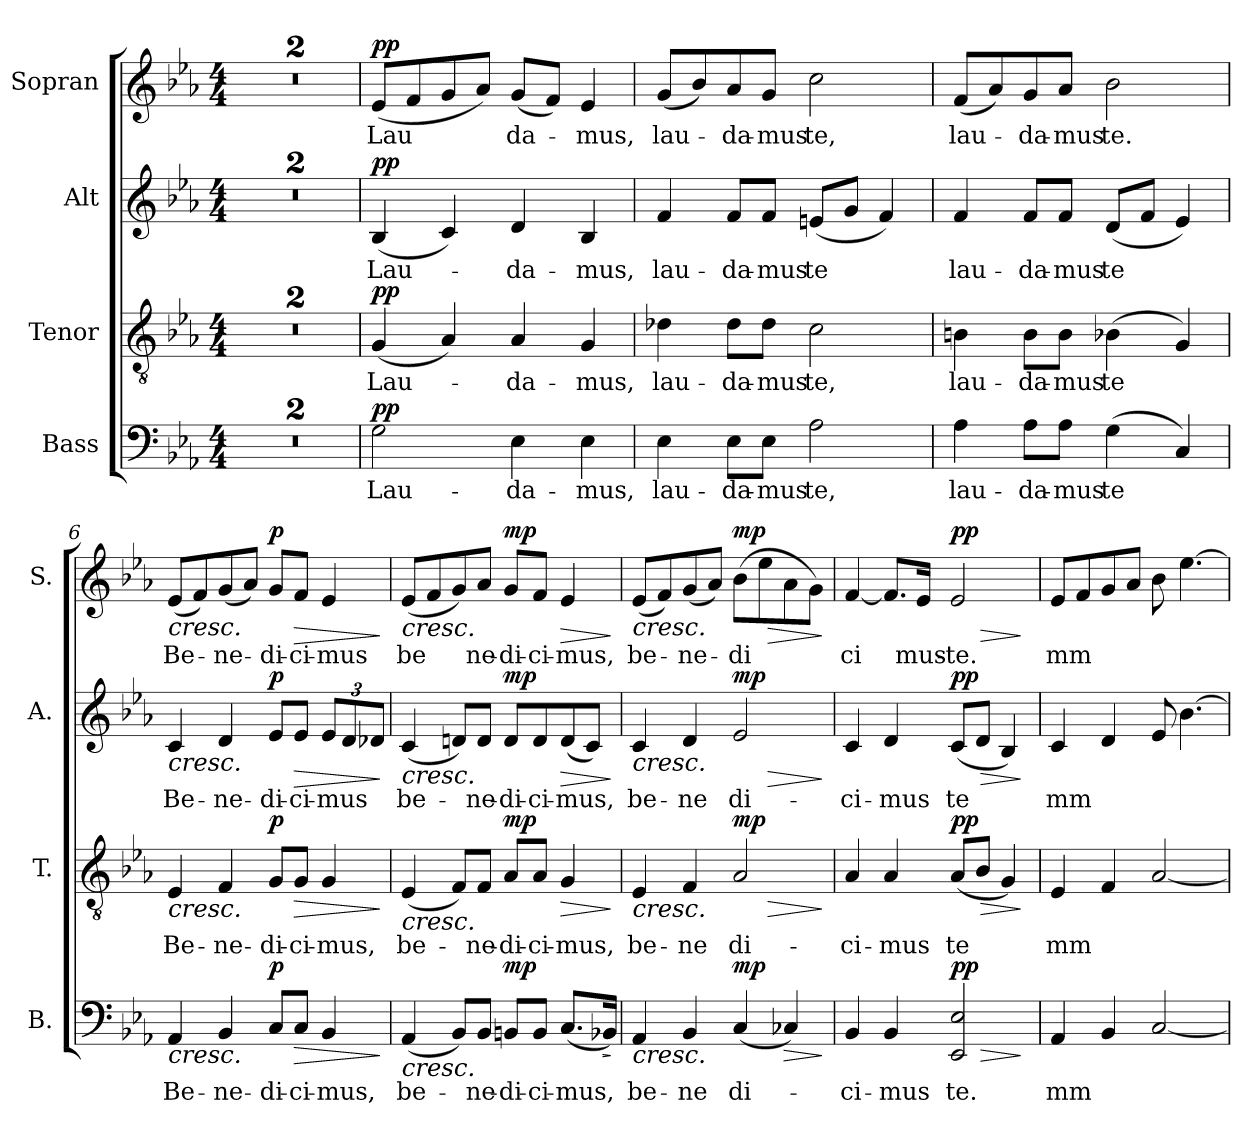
**kern	**text	**dynam	**kern	**text	**dynam	**kern	**text	**dynam	**kern	**text	**dynam
*part4	*part4	*part4	*part3	*part3	*part3	*part2	*part2	*part2	*part1	*part1	*part1
*staff4	*staff4	*staff4	*staff3	*staff3	*staff3	*staff2	*staff2	*staff2	*staff1	*staff1	*staff1
*I"Bass	*	*	*I"Tenor	*	*	*I"Alt	*	*	*I"Sopran	*	*
*I'B.	*	*	*I'T.	*	*	*I'A.	*	*	*I'S.	*	*
*clefF4	*	*	*clefGv2	*	*	*clefG2	*	*	*clefG2	*	*
*k[b-e-a-]	*	*	*k[b-e-a-]	*	*	*k[b-e-a-]	*	*	*k[b-e-a-]	*	*
*M4/4	*	*	*M4/4	*	*	*M4/4	*	*	*M4/4	*	*
=1	=1	=1	=1	=1	=1	=1	=1	=1	=1	=1	=1
1r	.	.	1r	.	.	1r	.	.	1r	.	.
=2	=2	=2	=2	=2	=2	=2	=2	=2	=2	=2	=2
1r	.	.	1r	.	.	1r	.	.	1r	.	.
=3	=3	=3	=3	=3	=3	=3	=3	=3	=3	=3	=3
*	*	*	*	*	*	*	*	*	*MM50	*	*
!	!LO:LY:b	!LO:DY:b	!	!LO:LY:b	!LO:DY:b	!	!LO:LY:b	!LO:DY:b	!	!LO:LY:b	!LO:DY:b
2G\	Lau-	pp	(<4G/	Lau-	pp	(<4B-/	Lau-	pp	(<8e-/L	Lau	pp
.	.	.	.	.	.	.	.	.	8f/	.	.
.	.	.	4A-/)	.	.	4c/)	.	.	8g/	.	.
.	.	.	.	.	.	.	.	.	8a-/J)	.	.
!	!LO:LY:b	!	!	!LO:LY:b	!	!	!LO:LY:b	!	!	!LO:LY:b	!
4E-\	-da-	.	4A-/	-da-	.	4d/	-da-	.	(<8g/L	-da-	.
.	.	.	.	.	.	.	.	.	8f/J)	.	.
!	!LO:LY:b	!	!	!LO:LY:b	!	!	!LO:LY:b	!	!	!LO:LY:b	!
4E-\	-mus,	.	4G/	-mus,	.	4B-/	-mus,	.	4e-/	-mus,	.
=4	=4	=4	=4	=4	=4	=4	=4	=4	=4	=4	=4
!	!LO:LY:b	!	!	!LO:LY:b	!	!	!LO:LY:b	!	!	!LO:LY:b	!
4E-\	lau-	.	4d-X\	lau-	.	4f/	lau-	.	(<8g/L	lau-	.
.	.	.	.	.	.	.	.	.	8b-/)	.	.
!	!LO:LY:b	!	!	!LO:LY:b	!	!	!LO:LY:b	!	!	!LO:LY:b	!
8E-\L	-da-	.	8d-\L	-da-	.	8f/L	-da-	.	8a-/	-da-	.
!	!LO:LY:b	!	!	!LO:LY:b	!	!	!LO:LY:b	!	!	!LO:LY:b	!
8E-\J	-mus	.	8d-\J	-mus	.	8f/J	-mus	.	8g/J	-mus	.
!	!LO:LY:b	!	!	!LO:LY:b	!	!	!LO:LY:b	!	!	!LO:LY:b	!
2A-\	te,	.	2c\	te,	.	(<8en/L	te	.	2cc\	te,	.
.	.	.	.	.	.	8g/J	.	.	.	.	.
.	.	.	.	.	.	4f/)	.	.	.	.	.
!!LO:LB:g=z
=5	=5	=5	=5	=5	=5	=5	=5	=5	=5	=5	=5
!	!LO:LY:b	!	!	!LO:LY:b	!	!	!LO:LY:b	!	!	!LO:LY:b	!
4A-\	lau-	.	4Bn\	lau-	.	4f/	lau-	.	(<8f/L	lau-	.
.	.	.	.	.	.	.	.	.	8a-/)	.	.
!	!LO:LY:b	!	!	!LO:LY:b	!	!	!LO:LY:b	!	!	!LO:LY:b	!
8A-\L	-da-	.	8B\L	-da-	.	8f/L	-da-	.	8g/	-da-	.
!	!LO:LY:b	!	!	!LO:LY:b	!	!	!LO:LY:b	!	!	!LO:LY:b	!
8A-\J	-mus	.	8B\J	-mus	.	8f/J	-mus	.	8a-/J	-mus	.
!	!LO:LY:b	!	!	!LO:LY:b	!	!	!LO:LY:b	!	!	!LO:LY:b	!
(>4G\	-te	.	(>4B-X\	-te	.	(<8d/L	-te	.	2b-\	te.	.
.	.	.	.	.	.	8f/J	.	.	.	.	.
4C/)	.	.	4G/)	.	.	4e-/)	.	.	.	.	.
=6	=6	=6	=6	=6	=6	=6	=6	=6	=6	=6	=6
!	!LO:LY:b	!LO:HP:b	!	!LO:LY:b	!LO:HP:b	!	!LO:LY:b	!LO:HP:b	!	!LO:LY:b	!LO:HP:b
4AA-/	Be-	<	4E-/	Be-	<	4c/	Be-	<	(<8e-/L	Be-	<
.	.	.	.	.	.	.	.	.	8f/)	.	.
!	!LO:LY:b	!	!	!LO:LY:b	!	!	!LO:LY:b	!	!	!LO:LY:b	!
4BB-/	-ne-	.	4F/	-ne-	.	4d/	-ne-	.	(<8g/	ne-	.
.	.	.	.	.	.	.	.	.	8a-/J)	.	.
!	!LO:LY:b	!LO:DY:b	!	!LO:LY:b	!LO:DY:b	!	!LO:LY:b	!LO:DY:b	!	!LO:LY:b	!LO:DY:b
8C/L	-di-	p	8G/L	-di-	p	8e-/L	-di-	p	8g/L	-di-	p
!	!LO:LY:b	!LO:HP:b	!	!LO:LY:b	!LO:HP:b	!	!LO:LY:b	!LO:HP:b	!	!LO:LY:b	!LO:HP:b
8C/J	-ci-	>	8G/J	-ci-	>	8e-/J	-ci-	>	8f/J	-ci-	>
!	!LO:LY:b	!	!	!LO:LY:b	!	!	!	!	!	!	!
*	*	*	*	*	*	*Xbrackettup	*	*	*	*	*
!	!	!	!	!	!	!	!LO:LY:b	!	!	!LO:LY:b	!
4BB-/	-mus,	.	4G/	-mus,	.	12e-/L	mus	.	4e-/	mus	.
.	.	.	.	.	.	12d/	.	.	.	.	.
.	.	.	.	.	.	12d-X/J	.	.	.	.	.
.	.	[ ]	.	.	[ ]	.	.	[ ]	.	.	[ ]
=7	=7	=7	=7	=7	=7	=7	=7	=7	=7	=7	=7
!	!LO:LY:b	!LO:HP:b	!	!LO:LY:b	!LO:HP:b	!	!LO:LY:b	!LO:HP:b	!	!LO:LY:b	!LO:HP:b
(<4AA-/	be-	<	(<4E-/	be-	<	(<4c/	be-	<	(<8e-/L	be	<
.	.	.	.	.	.	.	.	.	8f/	.	.
8BB-/L)	.	.	8F/L)	.	.	8dn/L)	.	.	8g/)	.	.
!	!LO:LY:b	!	!	!LO:LY:b	!	!	!LO:LY:b	!	!	!LO:LY:b	!
8BB-/J	-ne-	.	8F/J	-ne-	.	8d/J	-ne-	.	8a-/J	ne-	.
!	!LO:LY:b	!LO:DY:b	!	!LO:LY:b	!LO:DY:b	!	!LO:LY:b	!LO:DY:b	!	!LO:LY:b	!LO:DY:b
8BBn/L	-di-	mp	8A-/L	-di-	mp	8d/L	-di-	mp	8g/L	-di-	mp
!	!LO:LY:b	!	!	!LO:LY:b	!	!	!LO:LY:b	!	!	!LO:LY:b	!
8BB/J	-ci-	.	8A-/J	-ci-	.	8d/	-ci-	.	8f/J	-ci-	.
!	!LO:LY:b	!	!	!LO:LY:b	!LO:HP:b	!	!LO:LY:b	!LO:HP:b	!	!LO:LY:b	!LO:HP:b
(<8.C/L	-mus,	.	4G/	-mus,	>	(<8d/	-mus,	>	4e-/	-mus,	>
.	.	.	.	.	.	8c/J)	.	.	.	.	.
!	!	!LO:HP:b	!	!	!	!	!	!	!	!	!
16BB-X/Jk)	.	>	.	.	.	.	.	.	.	.	.
.	.	[ ]	.	.	[ ]	.	.	[ ]	.	.	[ ]
=8	=8	=8	=8	=8	=8	=8	=8	=8	=8	=8	=8
!	!LO:LY:b	!LO:HP:b	!	!LO:LY:b	!LO:HP:b	!	!LO:LY:b	!LO:HP:b	!	!LO:LY:b	!LO:HP:b
4AA-/	be-	<	4E-/	be-	<	4c/	be-	<	(<8e-/L	be-	<
.	.	.	.	.	.	.	.	.	8f/)	.	.
!	!LO:LY:b	!	!	!LO:LY:b	!	!	!LO:LY:b	!	!	!LO:LY:b	!
4BB-/	-ne	.	4F/	-ne	.	4d/	-ne	.	(<8g/	-ne-	.
.	.	.	.	.	.	.	.	.	8a-/J)	.	.
!	!LO:LY:b	!LO:DY:b	!	!LO:LY:b	!LO:HP:b	!	!LO:LY:b	!LO:HP:b	!	!LO:LY:b	!LO:HP:b
!	!	!	!	!	!LO:DY:n=1:b	!	!	!LO:DY:n=1:b	!	!	!LO:DY:n=1:b
(<4C/	di-	mp	2A-/	di-	> mp	2e-/	di-	> mp	(>8b-\L	-di	> mp
.	.	.	.	.	.	.	.	.	8ee-\	.	.
!	!	!LO:HP:b	!	!	!	!	!	!	!	!	!
4C-X/)	.	>	.	.	.	.	.	.	8a-\	.	.
.	.	.	.	.	.	.	.	.	8g\J)	.	.
.	.	[ ]	.	.	[ ]	.	.	[ ]	.	.	[ ]
!!LO:PB:g=z
=9	=9	=9	=9	=9	=9	=9	=9	=9	=9	=9	=9
!	!LO:LY:b	!	!	!LO:LY:b	!	!	!LO:LY:b	!	!	!LO:LY:b	!
4BB-/	ci-	.	4A-/	ci-	.	4c/	ci-	.	[4f/	-ci	.
!	!LO:LY:b	!	!	!LO:LY:b	!	!	!LO:LY:b	!	!	!	!
4BB-/	-mus	.	4A-/	-mus	.	4d/	-mus	.	8.f/L]	.	.
!	!	!	!	!	!	!	!	!	!	!LO:LY:b	!
.	.	.	.	.	.	.	.	.	16e-/Jk	mus-	.
!	!LO:LY:b	!LO:HP:b	!	!LO:LY:b	!LO:HP:b	!	!LO:LY:b	!LO:HP:b	!	!LO:LY:b	!LO:HP:b
!	!	!LO:DY:n=1:b	!	!	!LO:DY:n=1:b	!	!	!LO:DY:n=1:b	!	!	!LO:DY:n=1:b
2EE-/ 2E-/	te.	> pp	(<8A-/L	te	> pp	(<8c/L	te	> pp	2e-/	-te.	> pp
.	.	.	8B-/J	.	.	8d/J	.	.	.	.	.
.	.	.	4G/)	.	.	4B-/)	.	.	.	.	.
.	.	]	.	.	]	.	.	]	.	.	]
=10	=10	=10	=10	=10	=10	=10	=10	=10	=10	=10	=10
!	!LO:LY:b	!	!	!LO:LY:b	!	!	!LO:LY:b	!	!	!LO:LY:b	!
4AA-/	mm	.	4E-/	mm	.	4c/	mm	.	8e-/L	mm	.
.	.	.	.	.	.	.	.	.	8f/	.	.
4BB-/	.	.	4F/	.	.	4d/	.	.	8g/	.	.
.	.	.	.	.	.	.	.	.	8a-/J	.	.
[2C/	.	.	[2A-/	.	.	8e-/	.	.	8b-\	.	.
.	.	.	.	.	.	[4.b-\	.	.	[4.ee-\	.	.
=	=	=	=	=	=	=	=	=	=	=	=
*-	*-	*-	*-	*-	*-	*-	*-	*-	*-	*-	*-
